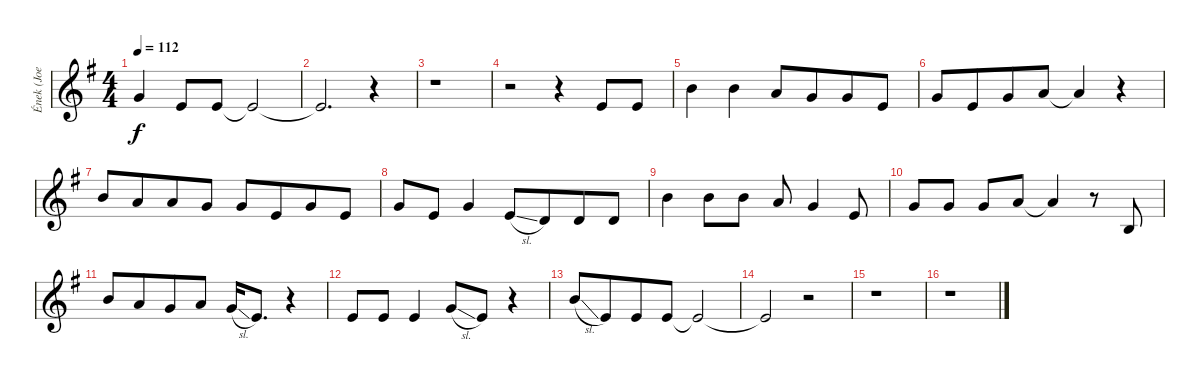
\track ("Ének (Joe Lynn Turner)" "Ének (Joe ") {instrument lead2sawtooth}
\staff {score}
\tuning (E4 B3 G3 D3 A2 E2) {hide}
\ts (4 4)
\tempo 112
\clef g2
\ks g
3.1{t}.4{dy f} 0.1.8 0.1.8 0.1{t}.2 |
0.1{t}.2{d} r.4 |
r.1 |
r.2 r.4 0.1.8 0.1.8 |
7.1.4 7.1.4 5.1.8 3.1.8{beam merge} 3.1.8 0.1.8 |
3.1.8 0.1.8{beam merge} 3.1.8 5.1.8 5.1{t}.4 r.4 |
7.1.8 5.1.8{beam merge} 5.1.8 3.1.8 3.1.8 0.1.8{beam merge} 3.1.8 0.1.8 |
3.1.8 0.1.8 3.1.4 5.2{sl}.8 3.2.8{beam merge} 3.2.8 3.2.8 |
7.1.4 7.1.8 7.1.8 5.1.8 3.1.4 0.1.8 |
3.1.8 3.1.8 3.1.8 5.1.8 5.1{t}.4 r.8 0.2.8 |
7.1.8 5.1.8{beam merge} 3.1.8 5.1.8 3.1{sl}.16 0.1.8{d} r.4 |
0.1.8 0.1.8 0.1.4 3.1{sl}.8 0.1.8 r.4 |
7.1{sl}.8 0.1.8{beam merge} 0.1.8 0.1.8 0.1{t}.2 |
0.1{t}.2 r.2 |
r.1 |
r.1
